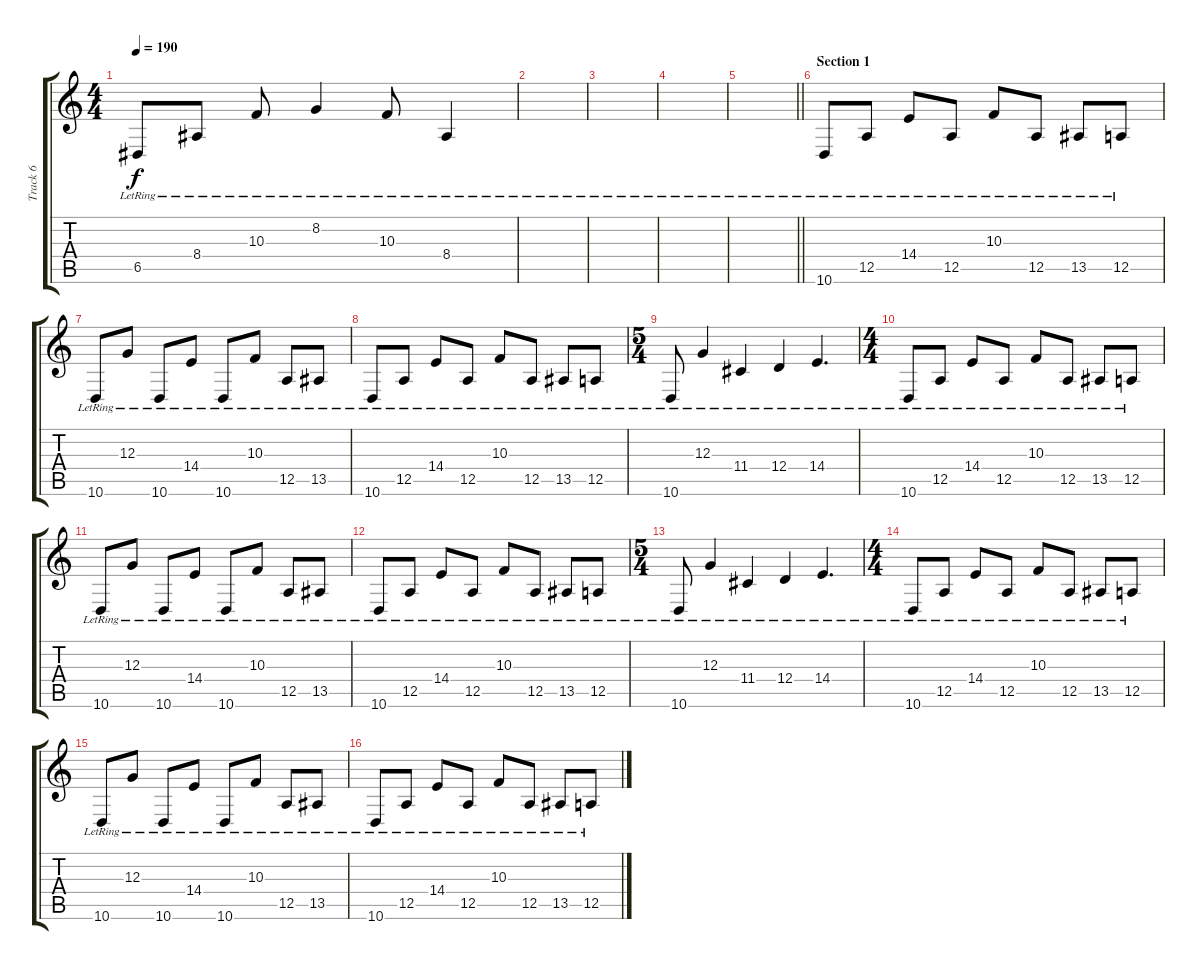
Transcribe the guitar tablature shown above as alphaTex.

\track ("Track 6" "Track 6") {instrument acousticgrandpiano}
\staff {score tabs}
\tuning (E4 B3 G3 D3 A2 E2) {hide}
\ts (4 4)
\tempo 190
\clef g2
\ks c
6.5{lr}.8{dy f} 8.4{lr}.8 10.3{lr}.8 8.2{lr}.4 10.3{lr}.8 8.4{lr}.4 |
|
|
|
\barLineRight lightlight
|
\section ("" "Section 1")
10.6{lr}.8 12.5{lr}.8 14.4{lr}.8 12.5{lr}.8 10.3{lr}.8 12.5{lr}.8 13.5{lr}.8 12.5{lr}.8 |
10.6{lr}.8 12.3{lr}.8 10.6{lr}.8 14.4{lr}.8 10.6{lr}.8 10.3{lr}.8 12.5{lr}.8 13.5{lr}.8 |
10.6{lr}.8 12.5{lr}.8 14.4{lr}.8 12.5{lr}.8 10.3{lr}.8 12.5{lr}.8 13.5{lr}.8 12.5{lr}.8 |
\ts (5 4)
10.6{lr}.8 12.3{lr}.4 11.4{lr}.4 12.4{lr}.4 14.4{lr}.4{d} |
\ts (4 4)
10.6{lr}.8 12.5{lr}.8 14.4{lr}.8 12.5{lr}.8 10.3{lr}.8 12.5{lr}.8 13.5{lr}.8 12.5{lr}.8 |
10.6{lr}.8 12.3{lr}.8 10.6{lr}.8 14.4{lr}.8 10.6{lr}.8 10.3{lr}.8 12.5{lr}.8 13.5{lr}.8 |
10.6{lr}.8 12.5{lr}.8 14.4{lr}.8 12.5{lr}.8 10.3{lr}.8 12.5{lr}.8 13.5{lr}.8 12.5{lr}.8 |
\ts (5 4)
10.6{lr}.8 12.3{lr}.4 11.4{lr}.4 12.4{lr}.4 14.4{lr}.4{d} |
\ts (4 4)
10.6{lr}.8 12.5{lr}.8 14.4{lr}.8 12.5{lr}.8 10.3{lr}.8 12.5{lr}.8 13.5{lr}.8 12.5{lr}.8 |
10.6{lr}.8 12.3{lr}.8 10.6{lr}.8 14.4{lr}.8 10.6{lr}.8 10.3{lr}.8 12.5{lr}.8 13.5{lr}.8 |
10.6{lr}.8 12.5{lr}.8 14.4{lr}.8 12.5{lr}.8 10.3{lr}.8 12.5{lr}.8 13.5{lr}.8 12.5{lr}.8
